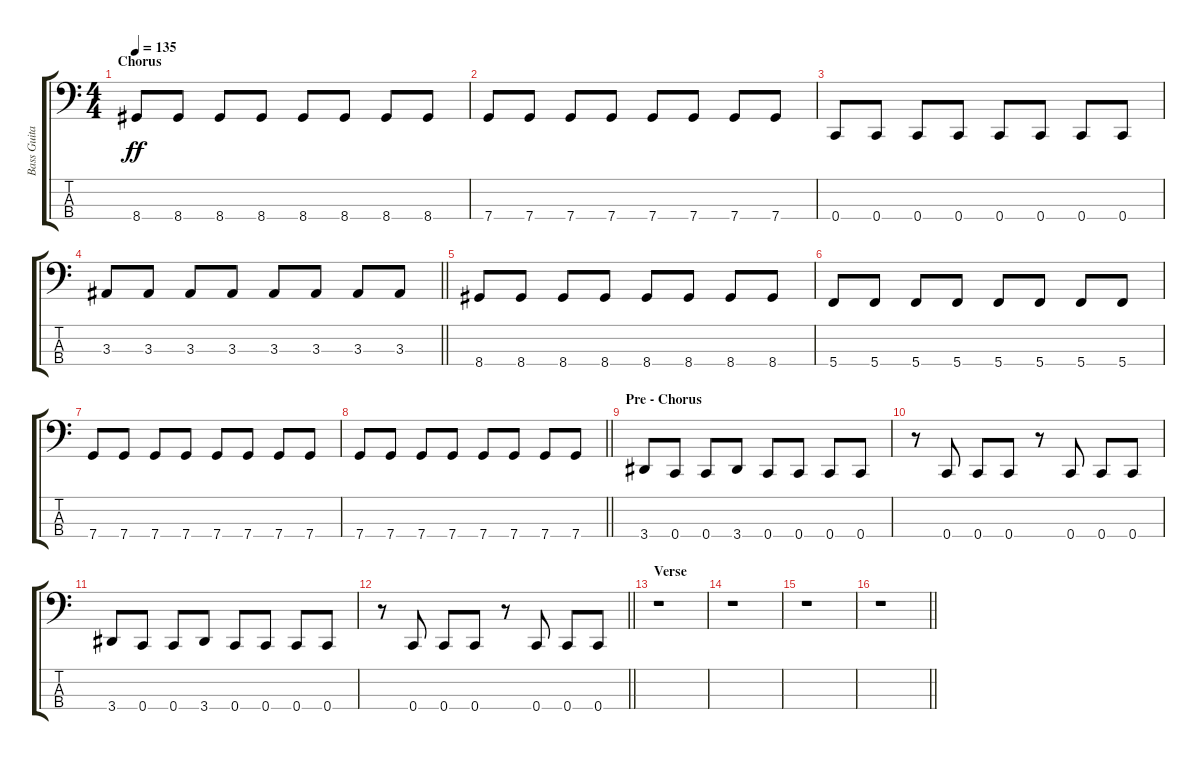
\track ("Bass Guitar" "Bass Guita") {instrument electricbassfinger}
\staff {score tabs}
\tuning (F2 C2 G1 C1) {hide}
\ts (4 4)
\section ("" "Chorus")
\tempo 135
\clef f4
\ks c
8.4.8{dy ff} 8.4.8 8.4.8 8.4.8 8.4.8 8.4.8 8.4.8 8.4.8 |
7.4.8 7.4.8 7.4.8 7.4.8 7.4.8 7.4.8 7.4.8 7.4.8 |
0.4.8 0.4.8 0.4.8 0.4.8 0.4.8 0.4.8 0.4.8 0.4.8 |
\barLineRight lightlight
3.3.8 3.3.8 3.3.8 3.3.8 3.3.8 3.3.8 3.3.8 3.3.8 |
8.4.8 8.4.8 8.4.8 8.4.8 8.4.8 8.4.8 8.4.8 8.4.8 |
5.4.8 5.4.8 5.4.8 5.4.8 5.4.8 5.4.8 5.4.8 5.4.8 |
7.4.8 7.4.8 7.4.8 7.4.8 7.4.8 7.4.8 7.4.8 7.4.8 |
\barLineRight lightlight
7.4.8 7.4.8 7.4.8 7.4.8 7.4.8 7.4.8 7.4.8 7.4.8 |
\section ("" "Pre - Chorus")
3.4.8 0.4.8 0.4.8 3.4.8 0.4.8 0.4.8 0.4.8 0.4.8 |
r.8 0.4.8 0.4.8 0.4.8 r.8 0.4.8 0.4.8 0.4.8 |
3.4.8 0.4.8 0.4.8 3.4.8 0.4.8 0.4.8 0.4.8 0.4.8 |
\barLineRight lightlight
r.8 0.4.8 0.4.8 0.4.8 r.8 0.4.8 0.4.8 0.4.8 |
\section ("" "Verse ")
r.1 |
r.1 |
r.1 |
\barLineRight lightlight
r.1
